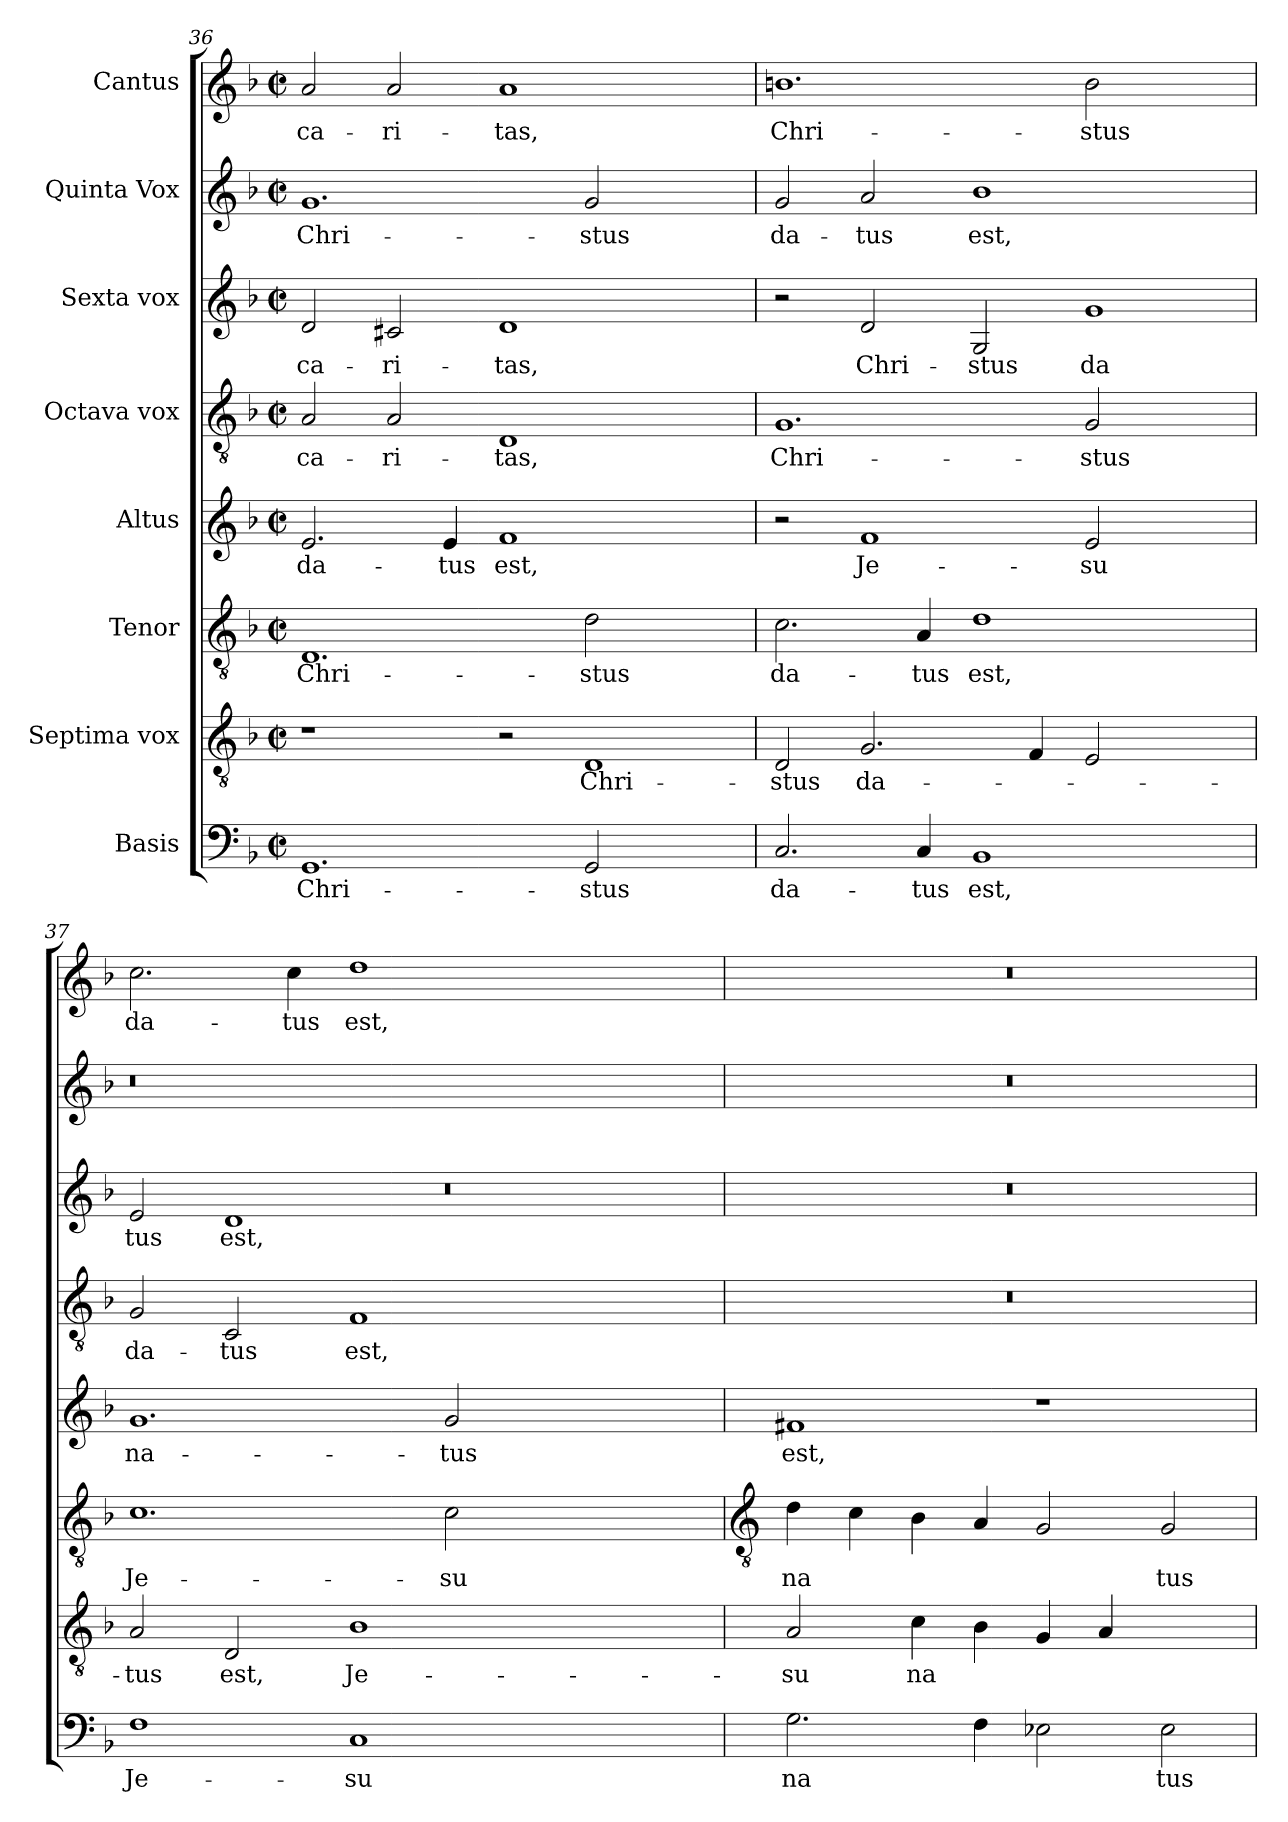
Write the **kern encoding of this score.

**kern	**text	**kern	**text	**kern	**text	**kern	**text	**kern	**text	**kern	**text	**kern	**text	**kern	**text
*part8	*part8	*part7	*part7	*part6	*part6	*part5	*part5	*part4	*part4	*part3	*part3	*part2	*part2	*part1	*part1
*staff8	*staff8	*staff7	*staff7	*staff6	*staff6	*staff5	*staff5	*staff4	*staff4	*staff3	*staff3	*staff2	*staff2	*staff1	*staff1
*I"Basis	*	*I"Septima vox	*	*I"Tenor	*	*I"Altus	*	*I"Octava vox	*	*I"Sexta vox	*	*I"Quinta Vox	*	*I"Cantus	*
!!LO:LB:g=z
*clefF4	*	*clefGv2	*	*clefGv2	*	*clefG2	*	*clefGv2	*	*clefG2	*	*clefG2	*	*clefG2	*
*k[b-]	*	*k[b-]	*	*k[b-]	*	*k[b-]	*	*k[b-]	*	*k[b-]	*	*k[b-]	*	*k[b-]	*
*F:	*	*F:	*	*F:	*	*F:	*	*F:	*	*F:	*	*F:	*	*F:	*
*M4/2	*	*M4/2	*	*M4/2	*	*M4/2	*	*M4/2	*	*M4/2	*	*M4/2	*	*M4/2	*
*met(c|)	*	*met(c|)	*	*met(c|)	*	*met(c|)	*	*met(c|)	*	*met(c|)	*	*met(c|)	*	*met(c|)	*
=36	=36	=36	=36	=36	=36	=36	=36	=36	=36	=36	=36	=36	=36	=36	=36
!	!LO:LY:b	!	!	!	!LO:LY:b	!	!LO:LY:b	!	!LO:LY:b	!	!LO:LY:b	!	!LO:LY:b	!	!LO:LY:b
*	*	*^	*	*	*	*	*	*	*	*	*	*	*	*	*
1.GG	Chri-	1r	1ryy	.	1.D	Chri-	2.e	da-	2A	ca-	2d	ca-	1.g	Chri-	2a	ca-
!	!	!	!	!	!	!	!	!	!	!LO:LY:b	!	!LO:LY:b	!	!	!	!LO:LY:b
.	.	.	.	.	.	.	.	.	2A	-ri-	2c#	-ri-	.	.	2a	-ri-
!	!	!	!	!	!	!	!	!LO:LY:b	!	!	!	!	!	!	!	!
.	.	.	.	.	.	.	4e	-tus	.	.	.	.	.	.	.	.
!	!	!	!	!	!	!	!	!LO:LY:b	!	!LO:LY:b	!	!LO:LY:b	!	!	!	!LO:LY:b
.	.	2r	2ryy	.	.	.	1f	est,	1D	-tas,	1d	-tas,	.	.	1a	-tas,
!	!LO:LY:b	!	!	!LO:LY:b	!	!LO:LY:b	!	!	!	!	!	!	!	!LO:LY:b	!	!
2GG	-stus	1D	2ryy	Chri-	2d	-stus	.	.	.	.	.	.	2g	-stus	.	.
2ryy	.	.	2ryy	.	2ryy	.	2ryy	.	2ryy	.	2ryy	.	2ryy	.	2ryy	.
=37A	=37A	=37A	=37A	=37A	=37A	=37A	=37A	=37A	=37A	=37A	=37A	=37A	=37A	=37A	=37A	=37A
!	!LO:LY:b	!	!	!LO:LY:b	!	!LO:LY:b	!	!	!	!LO:LY:b	!	!	!	!LO:LY:b	!	!LO:LY:b
2.C	da-	2D	0ryy	-stus	2.c	da-	2r	.	1.G	Chri-	2r	.	2g	da-	1.bn	Chri-
!	!	!	!	!LO:LY:b	!	!	!	!LO:LY:b	!	!	!	!LO:LY:b	!	!LO:LY:b	!	!
.	.	2.G	.	da-	.	.	1f	Je-	.	.	2d	Chri-	2a	-tus	.	.
!	!LO:LY:b	!	!	!	!	!LO:LY:b	!	!	!	!	!	!	!	!	!	!
4C	-tus	.	.	.	4A	-tus	.	.	.	.	.	.	.	.	.	.
!	!LO:LY:b	!	!	!	!	!LO:LY:b	!	!	!	!	!	!LO:LY:b	!	!LO:LY:b	!	!
1BB-	est,	.	.	.	1d	est,	.	.	.	.	2G	-stus	1b-	est,	.	.
.	.	4F	.	.	.	.	.	.	.	.	.	.	.	.	.	.
!	!	!	!	!	!	!	!	!LO:LY:b	!	!LO:LY:b	!	!LO:LY:b	!	!	!	!LO:LY:b
.	.	2E	.	.	.	.	2e	-su	2G	-stus	1g	da	.	.	2b	-stus
2ryy	.	2ryy	2ryy	.	2ryy	.	2ryy	.	2ryy	.	.	.	2ryy	.	2ryy	.
!!LO:LB:g=z
=37B	=37B	=37B	=37B	=37B	=37B	=37B	=37B	=37B	=37B	=37B	=37B	=37B	=37B	=37B	=37B	=37B
!	!LO:LY:b	!	!	!LO:LY:b	!	!LO:LY:b	!	!LO:LY:b	!	!LO:LY:b	!	!LO:LY:b	!	!	!	!LO:LY:b
1F	Je-	2A	1ryy	-tus	1.c	Je-	1.g	na-	2G	da-	2e	tus	0r	.	2.cc	da-
!	!	!	!	!LO:LY:b	!	!	!	!	!	!LO:LY:b	!	!LO:LY:b	!	!	!	!
.	.	2D	.	est,	.	.	.	.	2C	-tus	1d	est,	.	.	.	.
!	!	!	!	!	!	!	!	!	!	!	!	!	!	!	!	!LO:LY:b
.	.	.	.	.	.	.	.	.	.	.	.	.	.	.	4cc	-tus
!	!LO:LY:b	!	!	!LO:LY:b	!	!	!	!	!	!LO:LY:b	!	!	!	!	!	!LO:LY:b
1C	-su	1B-	2ryy	Je-	.	.	.	.	1F	est,	.	.	.	.	1dd	est,
!	!	!	!	!	!	!LO:LY:b	!	!LO:LY:b	!	!	!	!	!	!	!	!
.	.	.	2ryy	.	2c	-su	2g	-tus	.	.	0r	.	.	.	.	.
1.ryy	.	1.ryy	1.ryy	.	1.ryy	.	1.ryy	.	1.ryy	.	.	.	1.ryy	.	1.ryy	.
!!LO:LB:g=z
=38A	=38A	=38A	=38A	=38A	=38A	=38A	=38A	=38A	=38A	=38A	=38A	=38A	=38A	=38A	=38A	=38A
*	*	*	*	*	*clefGv2	*	*	*	*	*	*	*	*	*	*	*
!	!LO:LY:b	!	!	!LO:LY:b	!	!LO:LY:b	!	!LO:LY:b	!	!	!	!	!	!	!	!
2.G	na	2A	2ryy	-su	4d	na	1f#X	est,	0r	.	0r	.	0r	.	0r	.
.	.	.	.	.	4c	.	.	.	.	.	.	.	.	.	.	.
!	!	!	!	!LO:LY:b	!	!	!	!	!	!	!	!	!	!	!	!
.	.	4c	1.ryy	na	4B-	.	.	.	.	.	.	.	.	.	.	.
4F	.	4B-	.	.	4A	.	.	.	.	.	.	.	.	.	.	.
2E-X	.	4G	.	.	2G	.	1r	.	.	.	.	.	.	.	.	.
.	.	4A	.	.	.	.	.	.	.	.	.	.	.	.	.	.
!	!LO:LY:b	!	!	!	!	!LO:LY:b	!	!	!	!	!	!	!	!	!	!
2E-	tus	2ryy	.	.	2G	tus	.	.	.	.	.	.	.	.	.	.
*	*	*v	*v	*	*	*	*	*	*	*	*	*	*	*	*	*
=	=	=	=	=	=	=	=	=	=	=	=	=	=	=	=
*-	*-	*-	*-	*-	*-	*-	*-	*-	*-	*-	*-	*-	*-	*-	*-
